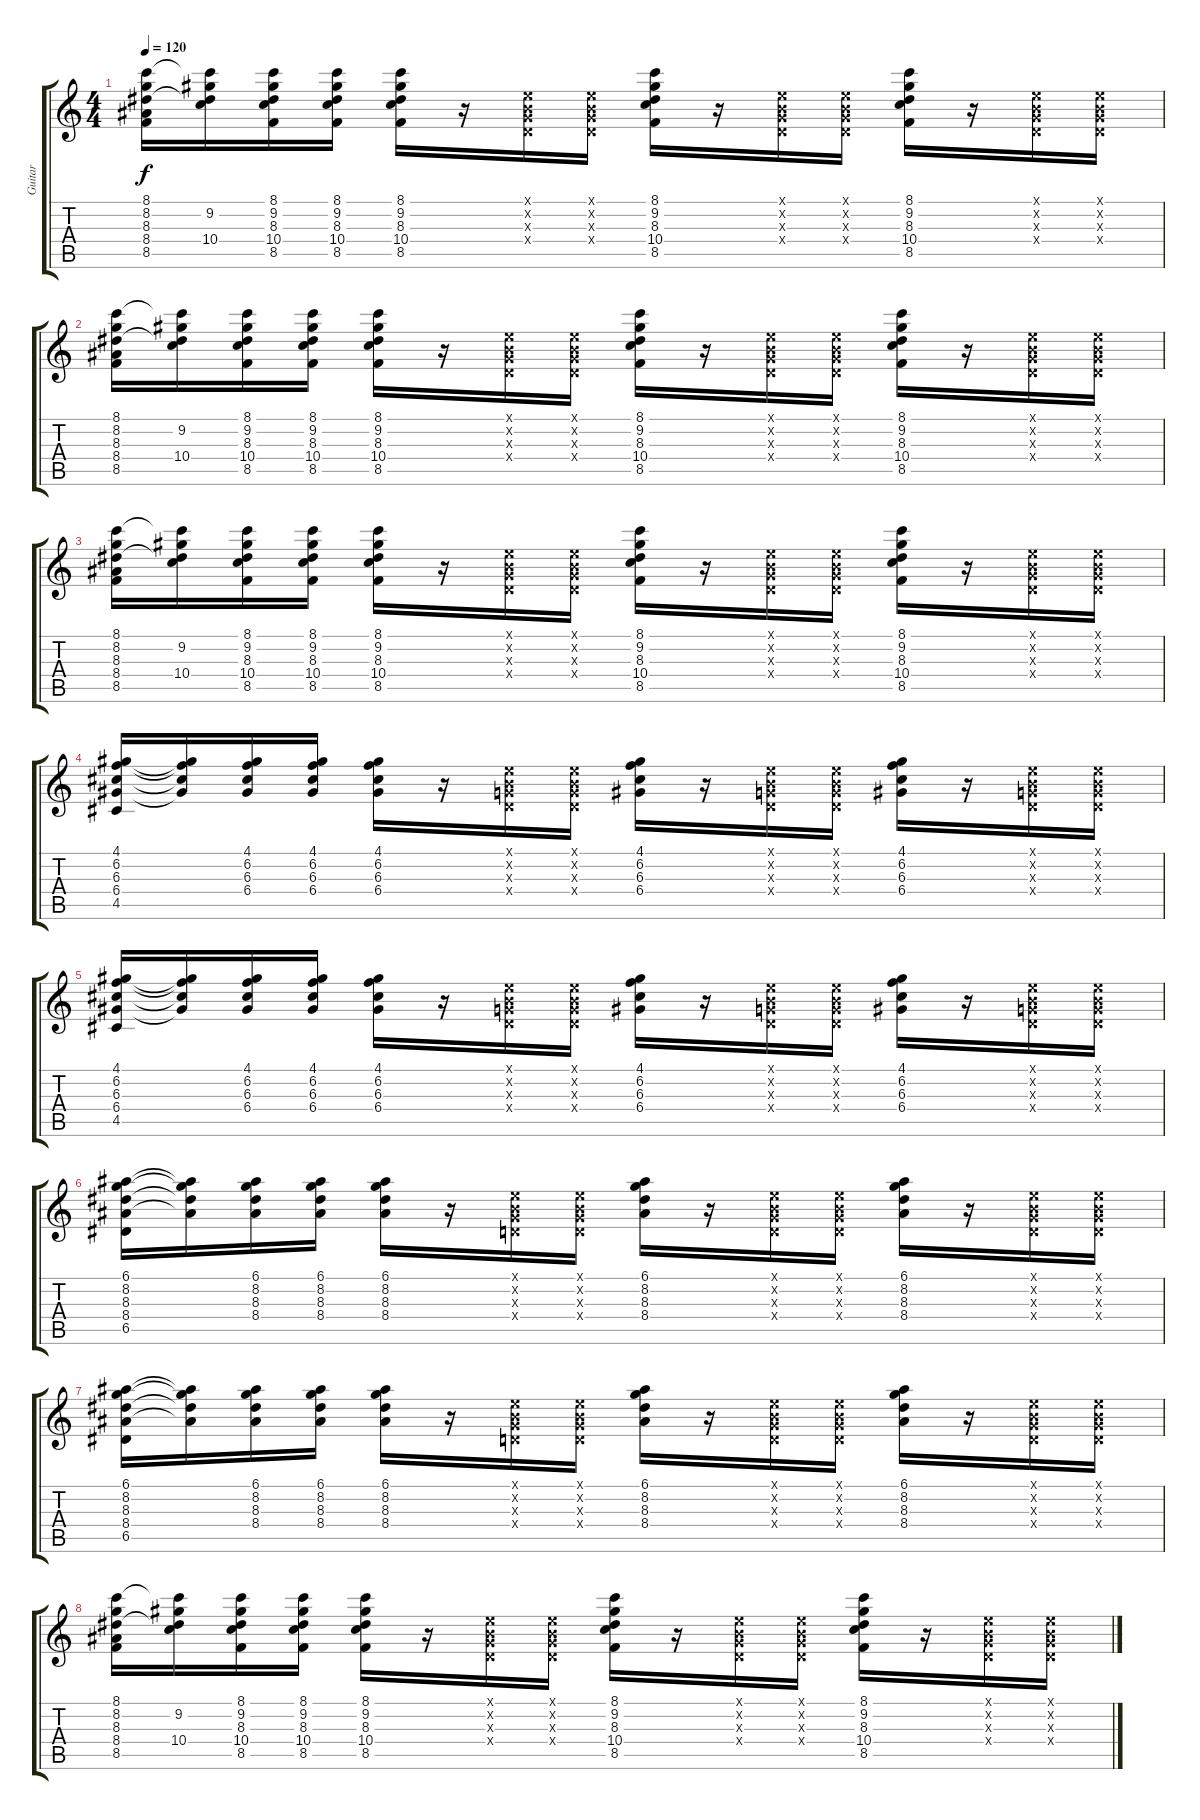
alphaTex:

\track ("Guitar" "Guitar") {instrument electricguitarmuted}
\staff {score tabs}
\tuning (E4 B3 G3 D3 A2 E2) {hide}
\ts (4 4)
\tempo 120
\clef g2
\ks c
(8.1 8.2 8.3 8.4 8.5).16{dy f} (8.1{t} 9.2 8.3{t} 10.4).16 (8.1 9.2 8.3 10.4 8.5).16 (8.1 9.2 8.3 10.4 8.5).16 (8.1 9.2 8.3 10.4 8.5).16 r.16 (0.1{x} 0.2{x} 0.3{x} 0.4{x}).16 (0.1{x} 0.2{x} 0.3{x} 0.4{x}).16 (8.1 9.2 8.3 10.4 8.5).16 r.16 (0.1{x} 0.2{x} 0.3{x} 0.4{x}).16 (0.1{x} 0.2{x} 0.3{x} 0.4{x}).16 (8.1 9.2 8.3 10.4 8.5).16 r.16 (0.1{x} 0.2{x} 0.3{x} 0.4{x}).16 (0.1{x} 0.2{x} 0.3{x} 0.4{x}).16 |
(8.1 8.2 8.3 8.4 8.5).16 (8.1{t} 9.2 8.3{t} 10.4).16 (8.1 9.2 8.3 10.4 8.5).16 (8.1 9.2 8.3 10.4 8.5).16 (8.1 9.2 8.3 10.4 8.5).16 r.16 (0.1{x} 0.2{x} 0.3{x} 0.4{x}).16 (0.1{x} 0.2{x} 0.3{x} 0.4{x}).16 (8.1 9.2 8.3 10.4 8.5).16 r.16 (0.1{x} 0.2{x} 0.3{x} 0.4{x}).16 (0.1{x} 0.2{x} 0.3{x} 0.4{x}).16 (8.1 9.2 8.3 10.4 8.5).16 r.16 (0.1{x} 0.2{x} 0.3{x} 0.4{x}).16 (0.1{x} 0.2{x} 0.3{x} 0.4{x}).16 |
(8.1 8.2 8.3 8.4 8.5).16 (8.1{t} 9.2 8.3{t} 10.4).16 (8.1 9.2 8.3 10.4 8.5).16 (8.1 9.2 8.3 10.4 8.5).16 (8.1 9.2 8.3 10.4 8.5).16 r.16 (0.1{x} 0.2{x} 0.3{x} 0.4{x}).16 (0.1{x} 0.2{x} 0.3{x} 0.4{x}).16 (8.1 9.2 8.3 10.4 8.5).16 r.16 (0.1{x} 0.2{x} 0.3{x} 0.4{x}).16 (0.1{x} 0.2{x} 0.3{x} 0.4{x}).16 (8.1 9.2 8.3 10.4 8.5).16 r.16 (0.1{x} 0.2{x} 0.3{x} 0.4{x}).16 (0.1{x} 0.2{x} 0.3{x} 0.4{x}).16 |
(4.1 6.2 6.3 6.4 4.5).16 (4.1{t} 6.2{t} 6.3{t} 6.4{t}).16 (4.1 6.2 6.3 6.4).16 (4.1 6.2 6.3 6.4).16 (4.1 6.2 6.3 6.4).16 r.16 (0.1{x} 0.2{x} 0.3{x} 0.4{x}).16 (0.1{x} 0.2{x} 0.3{x} 0.4{x}).16 (4.1 6.2 6.3 6.4).16 r.16 (0.1{x} 0.2{x} 0.3{x} 0.4{x}).16 (0.1{x} 0.2{x} 0.3{x} 0.4{x}).16 (4.1 6.2 6.3 6.4).16 r.16 (0.1{x} 0.2{x} 0.3{x} 0.4{x}).16 (0.1{x} 0.2{x} 0.3{x} 0.4{x}).16 |
(4.1 6.2 6.3 6.4 4.5).16 (4.1{t} 6.2{t} 6.3{t} 6.4{t}).16 (4.1 6.2 6.3 6.4).16 (4.1 6.2 6.3 6.4).16 (4.1 6.2 6.3 6.4).16 r.16 (0.1{x} 0.2{x} 0.3{x} 0.4{x}).16 (0.1{x} 0.2{x} 0.3{x} 0.4{x}).16 (4.1 6.2 6.3 6.4).16 r.16 (0.1{x} 0.2{x} 0.3{x} 0.4{x}).16 (0.1{x} 0.2{x} 0.3{x} 0.4{x}).16 (4.1 6.2 6.3 6.4).16 r.16 (0.1{x} 0.2{x} 0.3{x} 0.4{x}).16 (0.1{x} 0.2{x} 0.3{x} 0.4{x}).16 |
(6.1 8.2 8.3 8.4 6.5).16 (6.1{t} 8.2{t} 8.3{t} 8.4{t}).16 (6.1 8.2 8.3 8.4).16 (6.1 8.2 8.3 8.4).16 (6.1 8.2 8.3 8.4).16 r.16 (0.1{x} 0.2{x} 0.3{x} 0.4{x}).16 (0.1{x} 0.2{x} 0.3{x} 0.4{x}).16 (6.1 8.2 8.3 8.4).16 r.16 (0.1{x} 0.2{x} 0.3{x} 0.4{x}).16 (0.1{x} 0.2{x} 0.3{x} 0.4{x}).16 (6.1 8.2 8.3 8.4).16 r.16 (0.1{x} 0.2{x} 0.3{x} 0.4{x}).16 (0.1{x} 0.2{x} 0.3{x} 0.4{x}).16 |
(6.1 8.2 8.3 8.4 6.5).16 (6.1{t} 8.2{t} 8.3{t} 8.4{t}).16 (6.1 8.2 8.3 8.4).16 (6.1 8.2 8.3 8.4).16 (6.1 8.2 8.3 8.4).16 r.16 (0.1{x} 0.2{x} 0.3{x} 0.4{x}).16 (0.1{x} 0.2{x} 0.3{x} 0.4{x}).16 (6.1 8.2 8.3 8.4).16 r.16 (0.1{x} 0.2{x} 0.3{x} 0.4{x}).16 (0.1{x} 0.2{x} 0.3{x} 0.4{x}).16 (6.1 8.2 8.3 8.4).16 r.16 (0.1{x} 0.2{x} 0.3{x} 0.4{x}).16 (0.1{x} 0.2{x} 0.3{x} 0.4{x}).16 |
(8.1 8.2 8.3 8.4 8.5).16 (8.1{t} 9.2 8.3{t} 10.4).16 (8.1 9.2 8.3 10.4 8.5).16 (8.1 9.2 8.3 10.4 8.5).16 (8.1 9.2 8.3 10.4 8.5).16 r.16 (0.1{x} 0.2{x} 0.3{x} 0.4{x}).16 (0.1{x} 0.2{x} 0.3{x} 0.4{x}).16 (8.1 9.2 8.3 10.4 8.5).16 r.16 (0.1{x} 0.2{x} 0.3{x} 0.4{x}).16 (0.1{x} 0.2{x} 0.3{x} 0.4{x}).16 (8.1 9.2 8.3 10.4 8.5).16 r.16 (0.1{x} 0.2{x} 0.3{x} 0.4{x}).16 (0.1{x} 0.2{x} 0.3{x} 0.4{x}).16
